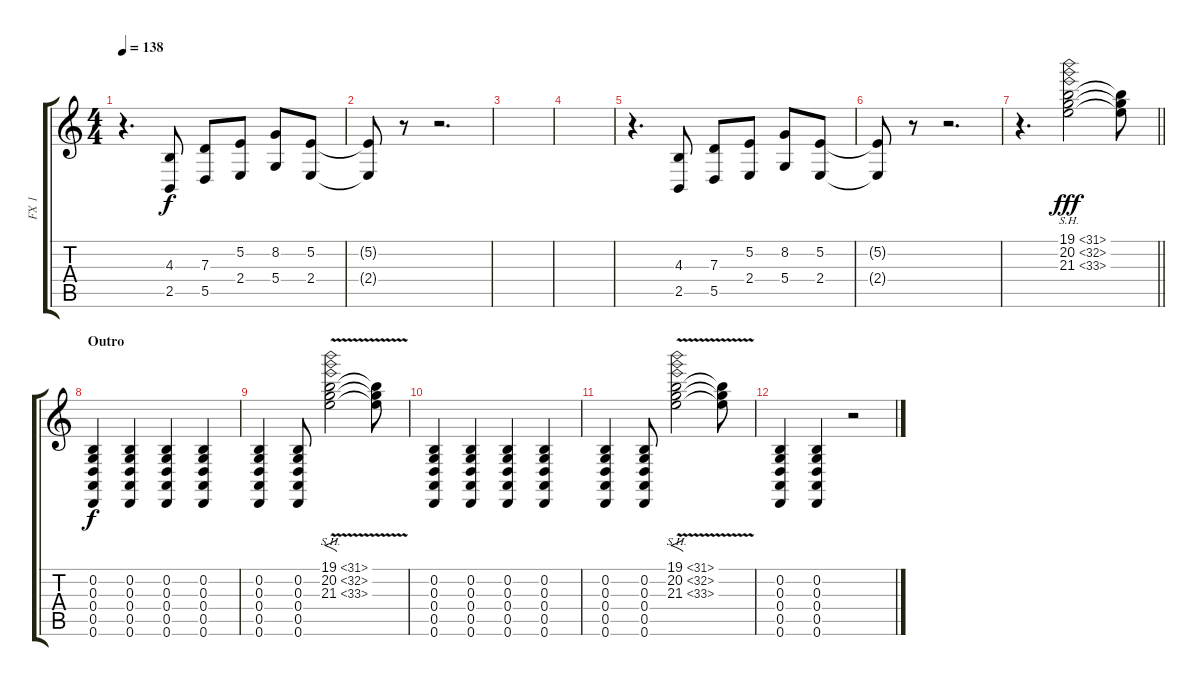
\track ("FX 1" "FX 1") {instrument stringensemble1}
\staff {score tabs}
\tuning (E4 B3 G3 D3 A2 D2) {hide}
\ts (4 4)
\tempo 138
\clef g2
\ks c
r.4{d dy f} (4.3 2.5).8 (7.3 5.5).8 (5.2 2.4).8 (8.2 5.4).8 (5.2 2.4).8 |
(5.2{t} 2.4{t}).8 r.8 r.2{d} |
|
|
r.4{d} (4.3 2.5).8 (7.3 5.5).8 (5.2 2.4).8 (8.2 5.4).8 (5.2 2.4).8 |
(5.2{t} 2.4{t}).8 r.8 r.2{d} |
\barLineRight lightlight
r.4{d} (19.1{sh 12} 20.2{sh 12} 21.3{sh 12}).2{dy fff} (19.1{t} 20.2{t} 21.3{t}).8 |
\section ("" "Outro")
(0.2 0.3 0.4 0.5 0.6).4{dy f instrument melodictom} (0.2 0.3 0.4 0.5 0.6).4 (0.2 0.3 0.4 0.5 0.6).4 (0.2 0.3 0.4 0.5 0.6).4 |
(0.2 0.3 0.4 0.5 0.6).4 (0.2 0.3 0.4 0.5 0.6).8 (19.1{sh 12 v} 20.2{sh 12} 21.3{sh 12}).2{f instrument choiraahs} (19.1{t} 20.2{t} 21.3{t}).8 |
(0.2 0.3 0.4 0.5 0.6).4{instrument melodictom} (0.2 0.3 0.4 0.5 0.6).4 (0.2 0.3 0.4 0.5 0.6).4 (0.2 0.3 0.4 0.5 0.6).4 |
(0.2 0.3 0.4 0.5 0.6).4 (0.2 0.3 0.4 0.5 0.6).8 (19.1{sh 12 v} 20.2{sh 12} 21.3{sh 12}).2{f instrument choiraahs} (19.1{t} 20.2{t} 21.3{t}).8 |
(0.2 0.3 0.4 0.5 0.6).4{instrument melodictom} (0.2 0.3 0.4 0.5 0.6).4 r.2
